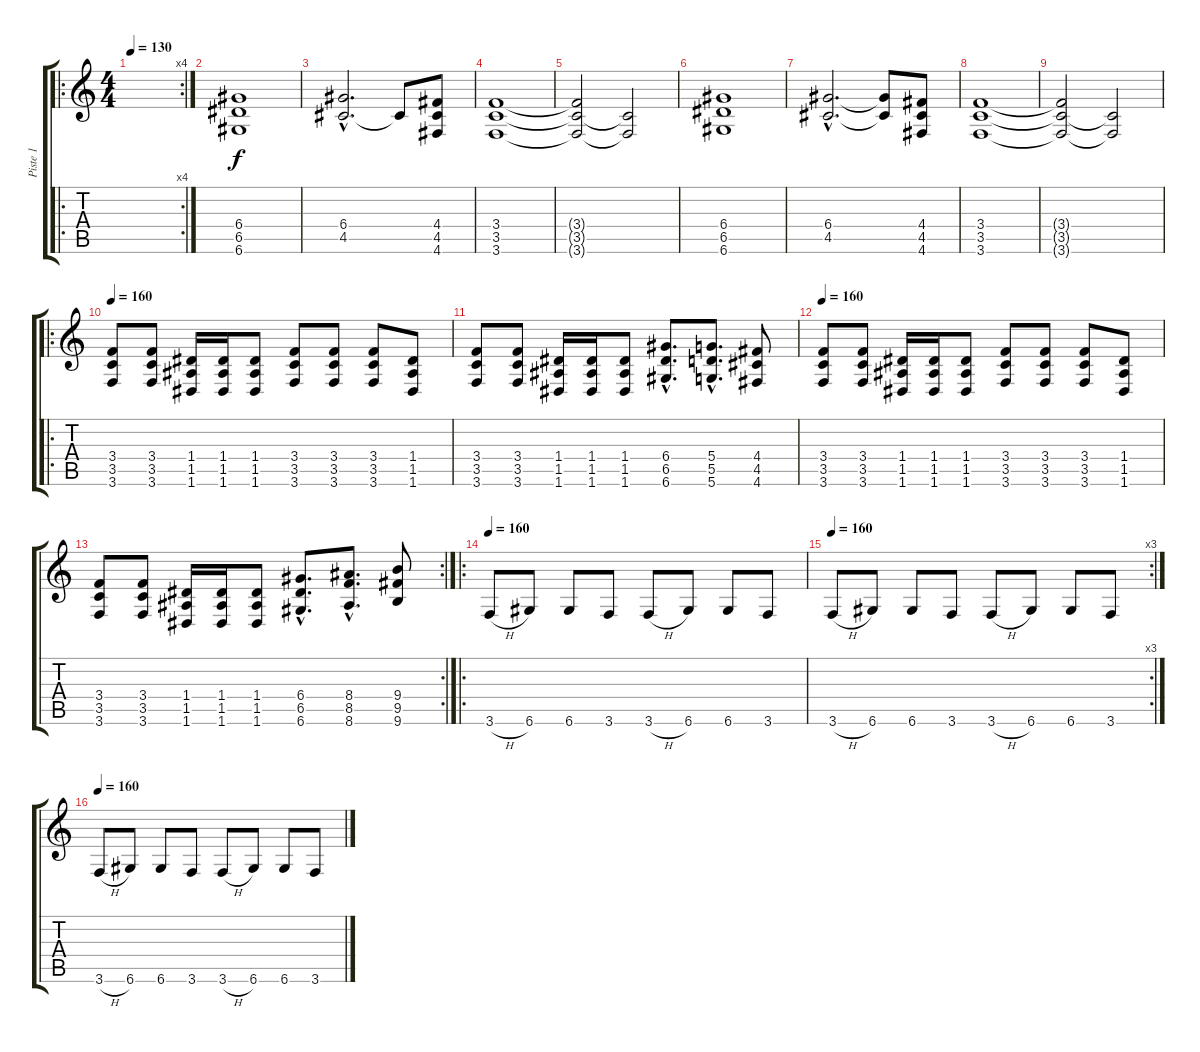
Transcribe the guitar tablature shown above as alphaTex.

\track ("Piste 1" "Piste 1") {instrument distortionguitar}
\staff {score tabs}
\tuning (E4 B3 G3 D3 A2 D2) {hide}
\ro
\rc 4
\ts (4 4)
\tempo 130
\clef g2
\ks c
|
(6.4 6.5 6.6).1{volume 8 instrument overdrivenguitar} |
(6.4{hac} 4.5{hac}).2{d} 4.5{t}.8 (4.4 4.5 4.6).8 |
(3.4 3.5 3.6).1 |
(3.4{t} 3.5{t} 3.6{t}).2 (3.5{t} 3.6{t}).2 |
(6.4 6.5 6.6).1 |
(6.4{hac} 4.5{hac}).2{d} (6.4{t} 4.5{t}).8 (4.4 4.5 4.6).8 |
(3.4 3.5 3.6).1 |
(3.4{t} 3.5{t} 3.6{t}).2 (3.5{t} 3.6{t}).2 |
\ro
\tempo 160
(3.4 3.5 3.6).8{instrument electricguitarmuted} (3.4 3.5 3.6).8{volume 13 instrument distortionguitar} (1.4 1.5 1.6).16 (1.4 1.5 1.6).16 (1.4 1.5 1.6).8 (3.4 3.5 3.6).8{instrument electricguitarmuted} (3.4 3.5 3.6).8 (3.4 3.5 3.6).8{instrument distortionguitar} (1.4 1.5 1.6).8 |
(3.4 3.5 3.6).8 (3.4 3.5 3.6).8{instrument distortionguitar} (1.4 1.5 1.6).16 (1.4 1.5 1.6).16 (1.4 1.5 1.6).8 (6.4{hac} 6.5{hac} 6.6{hac}).8{d} (5.4{hac} 5.5{hac} 5.6{hac}).8{d} (4.4 4.5 4.6).8 |
\tempo 160
(3.4 3.5 3.6).8{instrument electricguitarmuted} (3.4 3.5 3.6).8{instrument distortionguitar} (1.4 1.5 1.6).16 (1.4 1.5 1.6).16 (1.4 1.5 1.6).8 (3.4 3.5 3.6).8{instrument electricguitarmuted} (3.4 3.5 3.6).8 (3.4 3.5 3.6).8{instrument distortionguitar} (1.4 1.5 1.6).8 |
\rc 2
(3.4 3.5 3.6).8 (3.4 3.5 3.6).8{instrument distortionguitar} (1.4 1.5 1.6).16 (1.4 1.5 1.6).16 (1.4 1.5 1.6).8 (6.4{hac} 6.5{hac} 6.6{hac}).8{d} (8.4{hac} 8.5{hac} 8.6{hac}).8{d} (9.4 9.5 9.6).8 |
\ro
\tempo 160
3.6{h}.8 6.6.8 6.6.8 3.6.8 3.6{h}.8 6.6.8 6.6.8 3.6.8 |
\rc 3
\tempo 160
3.6{h}.8 6.6.8 6.6.8 3.6.8 3.6{h}.8 6.6.8 6.6.8 3.6.8 |
\tempo 160
3.6{h}.8 6.6.8 6.6.8 3.6.8 3.6{h}.8 6.6.8 6.6.8 3.6.8
